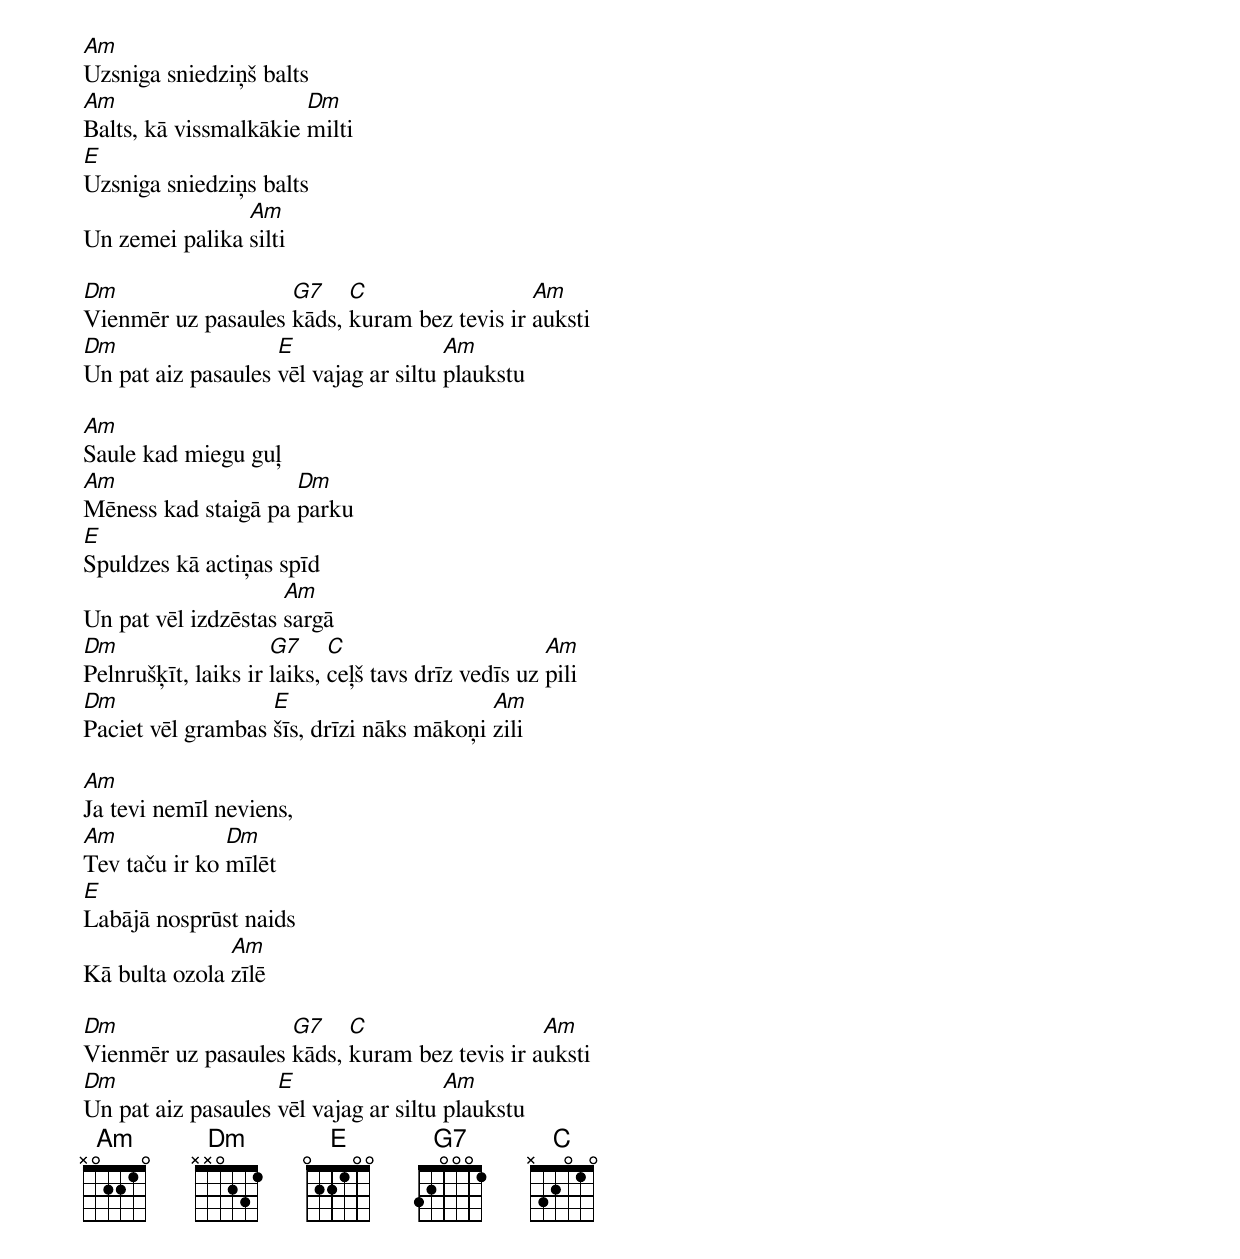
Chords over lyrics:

Am
Uzsniga sniedziņš balts
Am                     Dm
Balts, kā vissmalkākie milti
E
Uzsniga sniedziņs balts
                Am
Un zemei palika silti

Dm                  G7    C                  Am
Vienmēr uz pasaules kāds, kuram bez tevis ir auksti
Dm                  E                  Am
Un pat aiz pasaules vēl vajag ar siltu plaukstu

Am
Saule kad miegu guļ
Am                   Dm
Mēness kad staigā pa parku
E
Spuldzes kā actiņas spīd
                     Am
Un pat vēl izdzēstas sargā
Dm                   G7     C                       Am
Pelnrušķīt, laiks ir laiks, ceļš tavs drīz vedīs uz pili
Dm                 E                      Am
Paciet vēl grambas šīs, drīzi nāks mākoņi zili

Am
Ja tevi nemīl neviens,
Am             Dm
Tev taču ir ko mīlēt
E
Labājā nosprūst naids
               Am
Kā bulta ozola zīlē

Dm                  G7    C                   Am
Vienmēr uz pasaules kāds, kuram bez tevis ir auksti
Dm                  E                  Am
Un pat aiz pasaules vēl vajag ar siltu plaukstu
